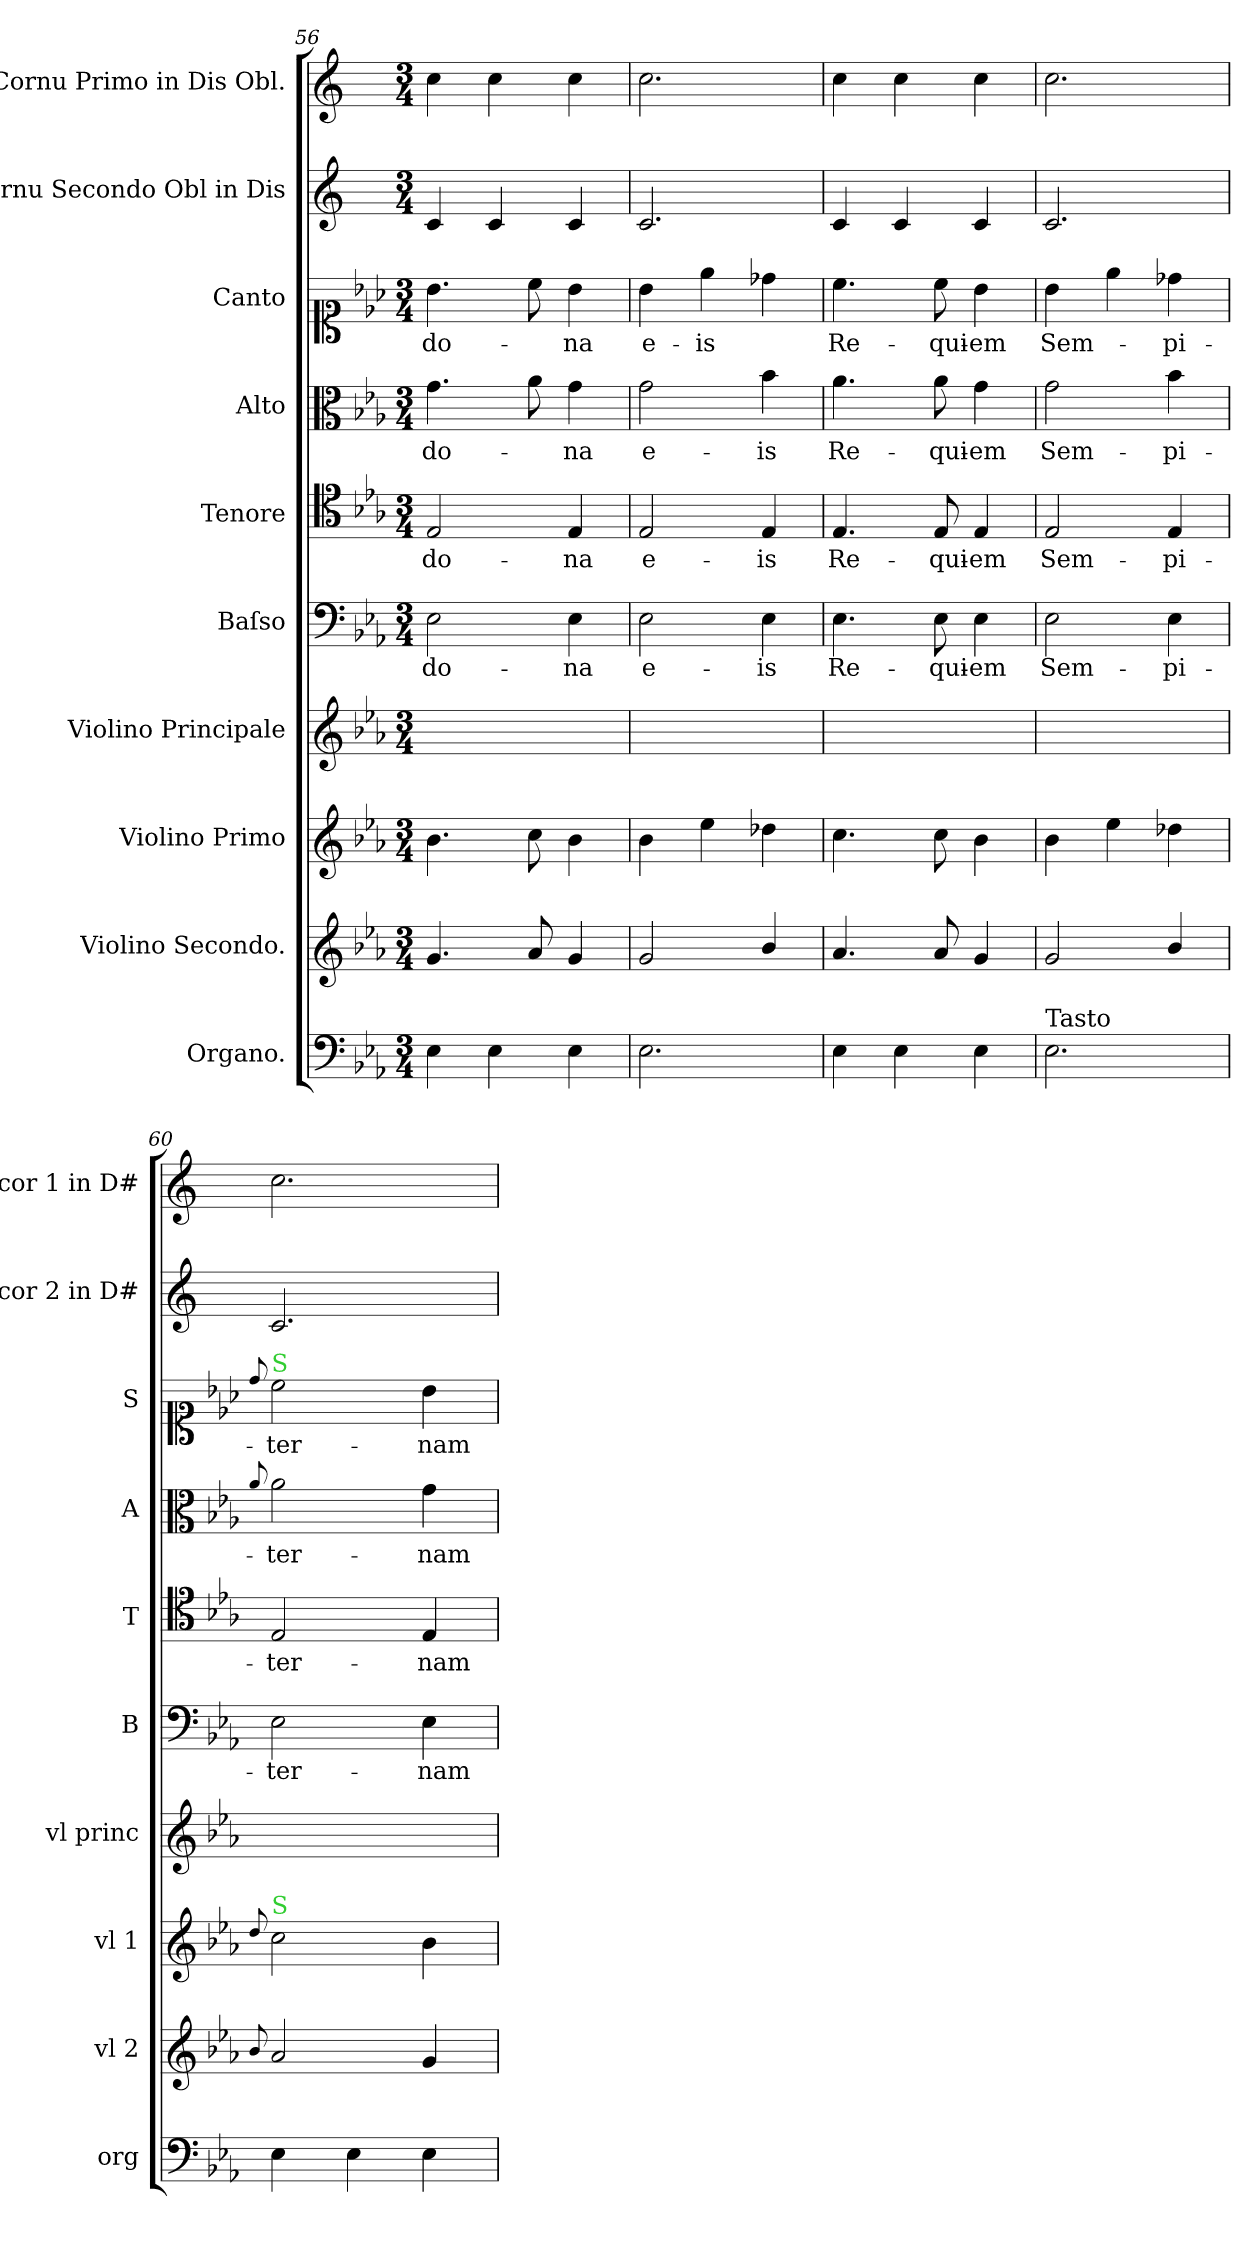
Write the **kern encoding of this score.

**kern	**kern	**kern	**kern	**kern	**text	**kern	**text	**kern	**text	**kern	**text	**kern	**kern
*part10	*part9	*part8	*part7	*part6	*part6	*part5	*part5	*part4	*part4	*part3	*part3	*part2	*part1
*staff10	*staff9	*staff8	*staff7	*staff6	*staff6	*staff5	*staff5	*staff4	*staff4	*staff3	*staff3	*staff2	*staff1
*I"Organo.	*I"Violino Secondo.	*I"Violino Primo	*I"Violino Principale	*I"Baſso	*	*I"Tenore	*	*I"Alto	*	*I"Canto	*	*I"Cornu Secondo Obl in Dis	*I"Cornu Primo in Dis Obl.
*I'org	*I'vl 2	*I'vl 1	*I'vl princ	*I'B	*	*I'T	*	*I'A	*	*I'S	*	*I'cor 2 in D#	*I'cor 1 in D#
*clefF4	*clefG2	*clefG2	*clefG2	*clefF4	*	*clefC4	*	*clefC3	*	*clefC1	*	*clefG2	*clefG2
*	*	*	*	*	*	*	*	*	*	*	*	*ITrd5c9	*ITrd5c9
*k[b-e-a-]	*k[b-e-a-]	*k[b-e-a-]	*k[b-e-a-]	*k[b-e-a-]	*	*k[b-e-a-]	*	*k[b-e-a-]	*	*k[b-e-a-]	*	*k[b-e-a-]	*k[b-e-a-]
*E-:	*E-:	*E-:	*E-:	*E-:	*	*E-:	*	*E-:	*	*E-:	*	*E-:	*E-:
*M3/4	*M3/4	*M3/4	*M3/4	*M3/4	*	*M3/4	*	*M3/4	*	*M3/4	*	*M3/4	*M3/4
=56	=56	=56	=56	=56	=56	=56	=56	=56	=56	=56	=56	=56	=56
4E-\	4.g/	4.b-\	2.ryy	2E-\	do-	2E-/	do-	4.g\	do-	4.b-\	do-	4E-/	4e-\
4E-\	.	.	.	.	.	.	.	.	.	.	.	4E-/	4e-\
.	8a-/	8cc\	.	.	.	.	.	8a-\	.	8cc\	.	.	.
4E-\	4g/	4b-\	.	4E-\	-na	4E-/	-na	4g\	-na	4b-\	-na	4E-/	4e-\
=57	=57	=57	=57	=57	=57	=57	=57	=57	=57	=57	=57	=57	=57
2.E-\	2g/	4b-\	2.ryy	2E-\	e-	2E-/	e-	2g\	e-	4b-\	e-	2.E-/	2.e-\
.	.	4ee-\	.	.	.	.	.	.	.	4ee-\	-is	.	.
.	4b-/	4dd-X\	.	4E-\	-is	4E-/	-is	4b-\	-is	4dd-X\	.	.	.
=58	=58	=58	=58	=58	=58	=58	=58	=58	=58	=58	=58	=58	=58
4E-\	4.a-/	4.cc\	2.ryy	4.E-\	Re-	4.E-/	Re-	4.a-\	Re-	4.cc\	Re-	4E-/	4e-\
4E-\	.	.	.	.	.	.	.	.	.	.	.	4E-/	4e-\
.	8a-/	8cc\	.	8E-\	-qui-	8E-/	-qui-	8a-\	-qui-	8cc\	-qui-	.	.
4E-\	4g/	4b-\	.	4E-\	-em	4E-/	-em	4g\	-em	4b-\	-em	4E-/	4e-\
=59	=59	=59	=59	=59	=59	=59	=59	=59	=59	=59	=59	=59	=59
!LO:TX:a:t=Tasto	!	!	!	!	!	!	!	!	!	!	!	!	!
2.E-\	2g/	4b-\	2.ryy	2E-\	Sem-	2E-/	Sem-	2g\	Sem-	4b-\	Sem-	2.E-/	2.e-\
.	.	4ee-\	.	.	.	.	.	.	.	4ee-\	.	.	.
.	4b-/	4dd-X\	.	4E-\	-pi-	4E-/	-pi-	4b-\	-pi-	4dd-X\	-pi-	.	.
=60	=60	=60	=60	=60	=60	=60	=60	=60	=60	=60	=60	=60	=60
.	8qqb-/	8qqdd/	.	.	.	.	.	8qqa-/	.	8qqdd/	.	.	.
!	!	!	!	!	!	!	!	!	!	!LO:TX:a:color=limegreen:t=S	!	!	!
!	!	!LO:TX:a:color=limegreen:t=S	!	!	!	!	!	!	!	!	!	!	!
4E-\	2a-/	2cc\	2.ryy	2E-\	-ter-	2E-/	-ter-	2a-\	-ter-	2cc\	-ter-	2.E-/	2.e-\
4E-\	.	.	.	.	.	.	.	.	.	.	.	.	.
4E-\	4g/	4b-\	.	4E-\	-nam	4E-/	-nam	4g\	-nam	4b-\	-nam	.	.
=	=	=	=	=	=	=	=	=	=	=	=	=	=
*-	*-	*-	*-	*-	*-	*-	*-	*-	*-	*-	*-	*-	*-
